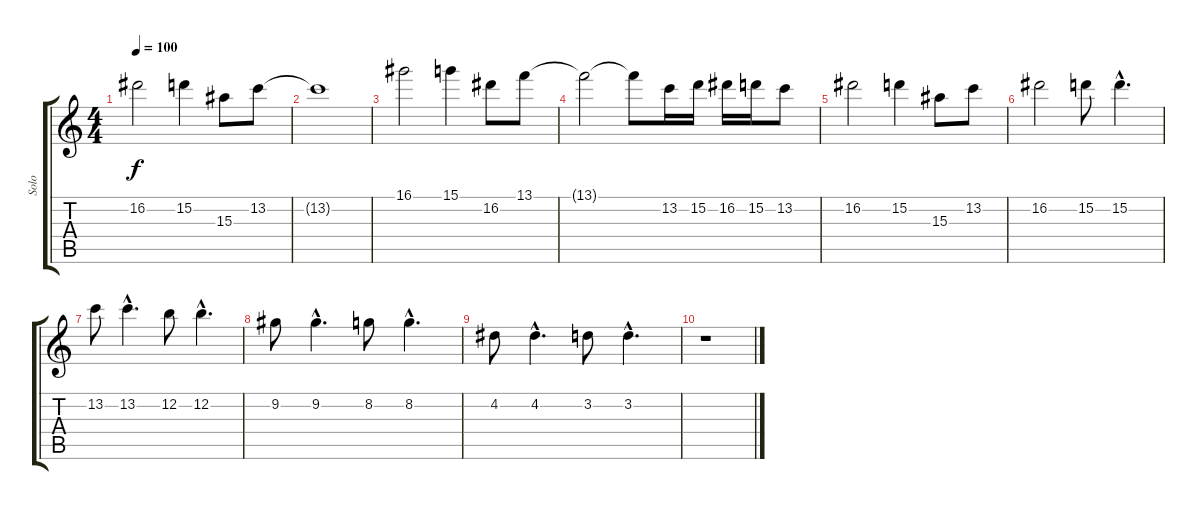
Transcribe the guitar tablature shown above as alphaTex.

\track ("Solo" "Solo") {instrument distortionguitar}
\staff {score tabs}
\tuning (E4 B3 G3 D3 A2 E2) {hide}
\ts (4 4)
\tempo 100
\clef g2
\ks c
16.2.2{dy f} 15.2.4 15.3.8 13.2.8 |
13.2{t}.1 |
16.1.2 15.1.4 16.2.8 13.1.8 |
13.1{t}.2 13.1{t}.8 13.2.16 15.2.16 16.2.16 15.2.16 13.2.8 |
16.2.2 15.2.4 15.3.8 13.2.8 |
16.2.2 15.2.8 15.2{hac}.4{d} |
13.2.8 13.2{hac}.4{d} 12.2.8 12.2{hac}.4{d} |
9.2.8 9.2{hac}.4{d} 8.2.8 8.2{hac}.4{d} |
4.2.8 4.2{hac}.4{d} 3.2.8 3.2{hac}.4{d} |
r.1
